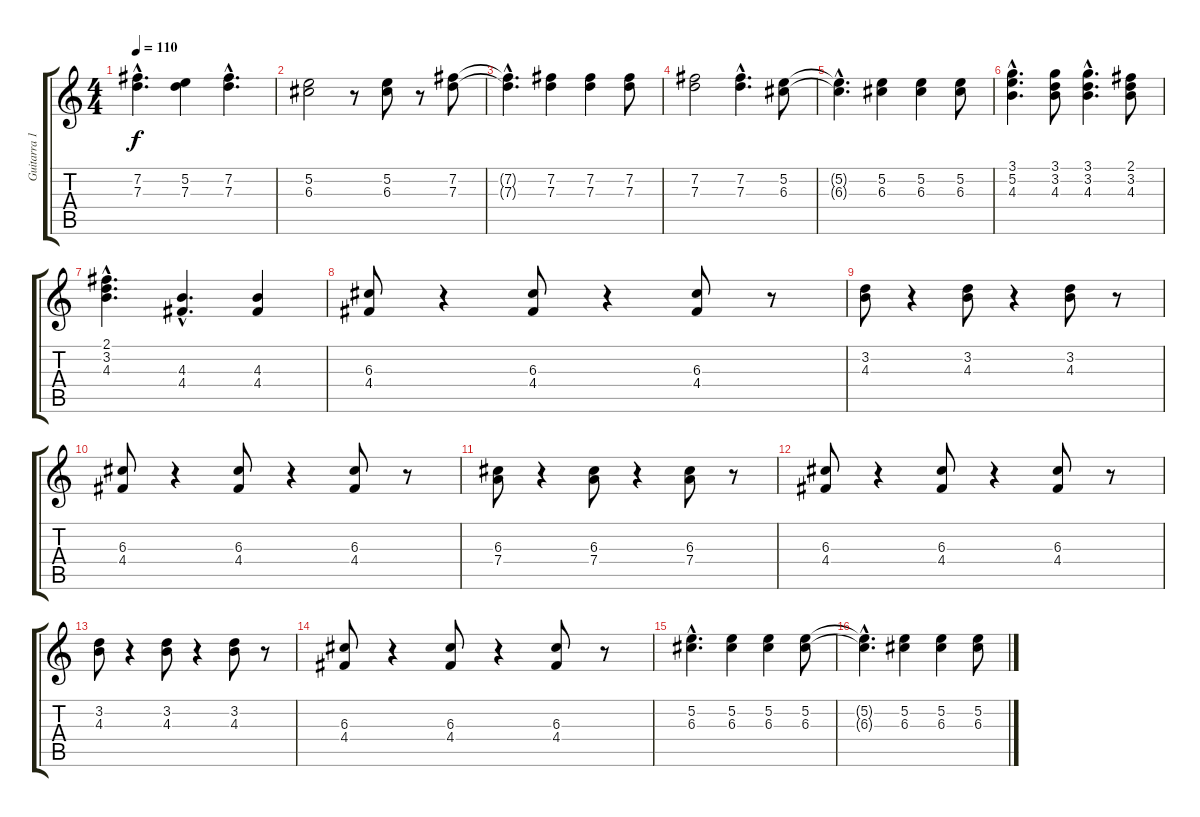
\track ("Guitarra 1" "Guitarra 1") {instrument distortionguitar}
\staff {score tabs}
\tuning (E4 B3 G3 D3 A2 E2) {hide}
\ts (4 4)
\tempo 110
\clef g2
\ks c
(7.2{hac} 7.3{hac}).4{d dy f} (5.2 7.3).4 (7.2{hac} 7.3{hac}).4{d} |
(5.2 6.3).2 r.8 (5.2 6.3).8 r.8 (7.2 7.3).8 |
(7.2{hac t} 7.3{hac t}).4{d} (7.2 7.3).4 (7.2 7.3).4 (7.2 7.3).8 |
(7.2 7.3).2 (7.2{hac} 7.3{hac}).4{d} (5.2 6.3).8 |
(5.2{hac t} 6.3{hac t}).4{d} (5.2 6.3).4 (5.2 6.3).4 (5.2 6.3).8 |
(3.1{hac} 5.2{hac} 4.3{hac}).4{d} (3.1 3.2 4.3).8 (3.1{hac} 3.2{hac} 4.3{hac}).4{d} (2.1 3.2 4.3).8 |
(2.1{hac} 3.2{hac} 4.3{hac}).4{d} (4.3{hac} 4.4{hac}).4{d} (4.3 4.4).4 |
(6.3 4.4).8 r.4 (6.3 4.4).8 r.4 (6.3 4.4).8 r.8 |
(3.2 4.3).8 r.4 (3.2 4.3).8 r.4 (3.2 4.3).8 r.8 |
(6.3 4.4).8 r.4 (6.3 4.4).8 r.4 (6.3 4.4).8 r.8 |
(6.3 7.4).8 r.4 (6.3 7.4).8 r.4 (6.3 7.4).8 r.8 |
(6.3 4.4).8 r.4 (6.3 4.4).8 r.4 (6.3 4.4).8 r.8 |
(3.2 4.3).8 r.4 (3.2 4.3).8 r.4 (3.2 4.3).8 r.8 |
(6.3 4.4).8 r.4 (6.3 4.4).8 r.4 (6.3 4.4).8 r.8 |
(5.2{hac} 6.3{hac}).4{d} (5.2 6.3).4 (5.2 6.3).4 (5.2 6.3).8 |
(5.2{hac t} 6.3{hac t}).4{d} (5.2 6.3).4 (5.2 6.3).4 (5.2 6.3).8
